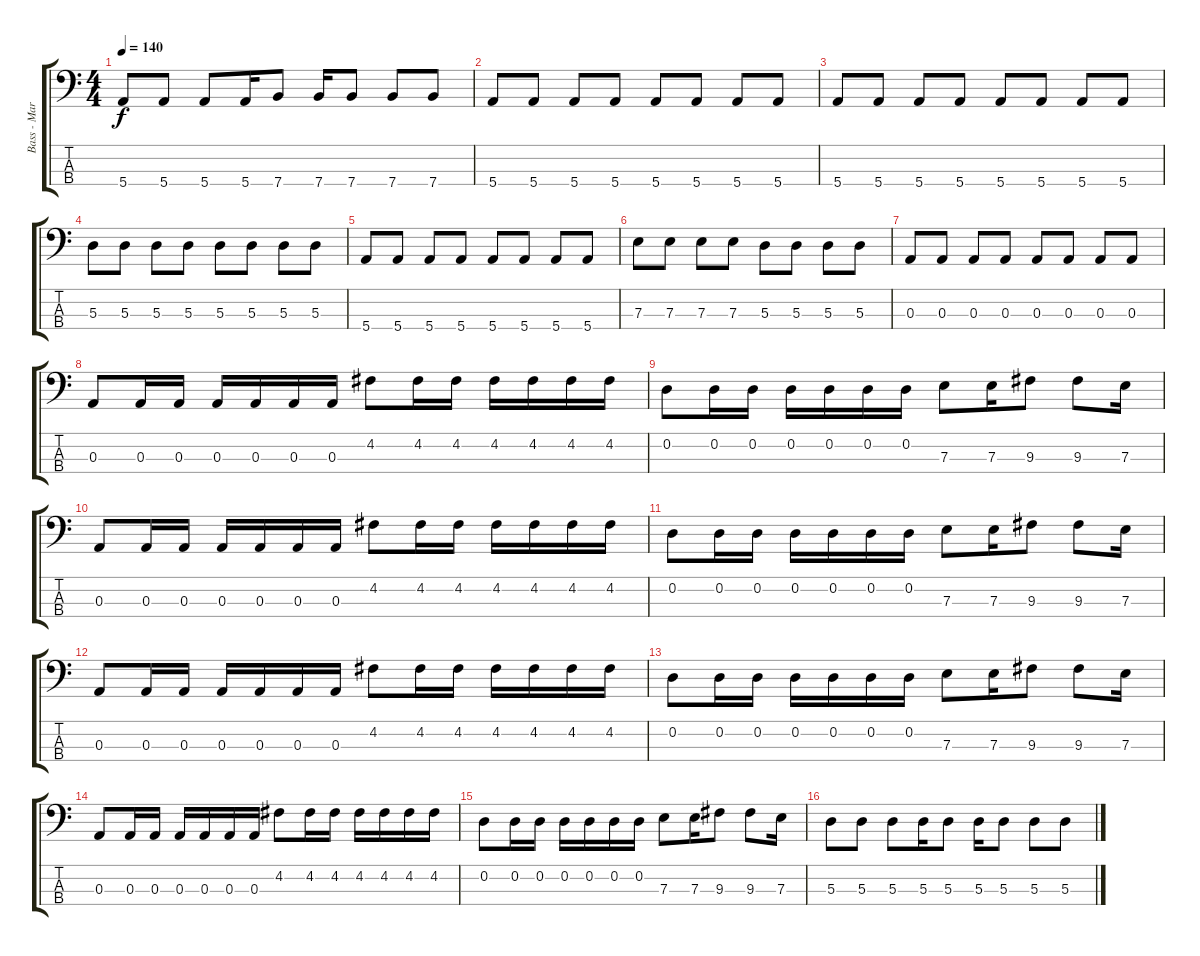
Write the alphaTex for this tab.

\track ("Bass - Mark Allan Hoppus" "Bass - Mar") {instrument electricbasspick}
\staff {score tabs}
\tuning (G2 D2 A1 E1) {hide}
\ts (4 4)
\tempo 140
\clef f4
\ks c
5.4.8{dy f} 5.4.8 5.4.8 5.4.16 7.4.8 7.4.16 7.4.8 7.4.8 7.4.8 |
5.4.8 5.4.8 5.4.8 5.4.8 5.4.8 5.4.8 5.4.8 5.4.8 |
5.4.8 5.4.8 5.4.8 5.4.8 5.4.8 5.4.8 5.4.8 5.4.8 |
5.3.8 5.3.8 5.3.8 5.3.8 5.3.8 5.3.8 5.3.8 5.3.8 |
5.4.8 5.4.8 5.4.8 5.4.8 5.4.8 5.4.8 5.4.8 5.4.8 |
7.3.8 7.3.8 7.3.8 7.3.8 5.3.8 5.3.8 5.3.8 5.3.8 |
0.3.8 0.3.8 0.3.8 0.3.8 0.3.8 0.3.8 0.3.8 0.3.8 |
0.3.8 0.3.16 0.3.16 0.3.16 0.3.16 0.3.16 0.3.16 4.2.8 4.2.16 4.2.16 4.2.16 4.2.16 4.2.16 4.2.16 |
0.2.8 0.2.16 0.2.16 0.2.16 0.2.16 0.2.16 0.2.16 7.3.8 7.3.16 9.3.8 9.3.8 7.3.16 |
0.3.8 0.3.16 0.3.16 0.3.16 0.3.16 0.3.16 0.3.16 4.2.8 4.2.16 4.2.16 4.2.16 4.2.16 4.2.16 4.2.16 |
0.2.8 0.2.16 0.2.16 0.2.16 0.2.16 0.2.16 0.2.16 7.3.8 7.3.16 9.3.8 9.3.8 7.3.16 |
0.3.8 0.3.16 0.3.16 0.3.16 0.3.16 0.3.16 0.3.16 4.2.8 4.2.16 4.2.16 4.2.16 4.2.16 4.2.16 4.2.16 |
0.2.8 0.2.16 0.2.16 0.2.16 0.2.16 0.2.16 0.2.16 7.3.8 7.3.16 9.3.8 9.3.8 7.3.16 |
0.3.8 0.3.16 0.3.16 0.3.16 0.3.16 0.3.16 0.3.16 4.2.8 4.2.16 4.2.16 4.2.16 4.2.16 4.2.16 4.2.16 |
0.2.8 0.2.16 0.2.16 0.2.16 0.2.16 0.2.16 0.2.16 7.3.8 7.3.16 9.3.8 9.3.8 7.3.16 |
5.3.8 5.3.8 5.3.8 5.3.16 5.3.8 5.3.16 5.3.8 5.3.8 5.3.8
